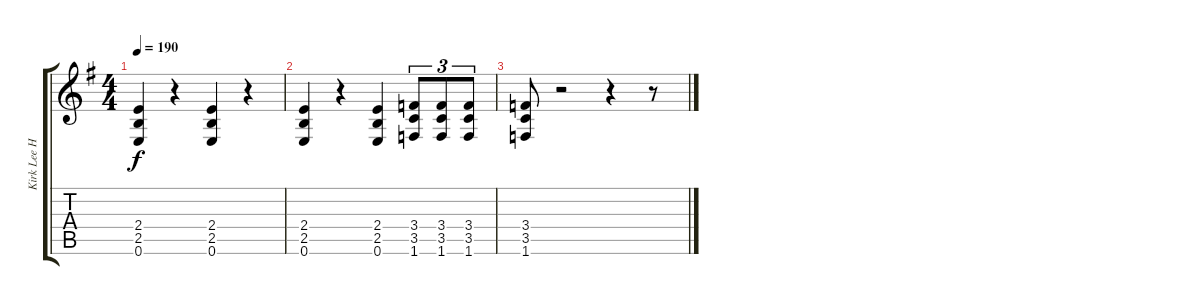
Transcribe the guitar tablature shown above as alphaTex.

\track ("Kirk Lee Hammett - Lead Guitar" "Kirk Lee H") {instrument distortionguitar}
\staff {score tabs}
\tuning (E4 B3 G3 D3 A2 E2) {hide}
\ts (4 4)
\tempo 190
\clef g2
\ks eminor
(2.4 2.5 0.6).4{dy f} r.4 (2.4 2.5 0.6).4 r.4 |
(2.4 2.5 0.6).4 r.4 (2.4 2.5 0.6).4 (3.4 3.5 1.6).8{tu (3 2)} (3.4 3.5 1.6).8{tu (3 2)} (3.4 3.5 1.6).8{tu (3 2)} |
(3.4 3.5 1.6).8 r.2 r.4 r.8
